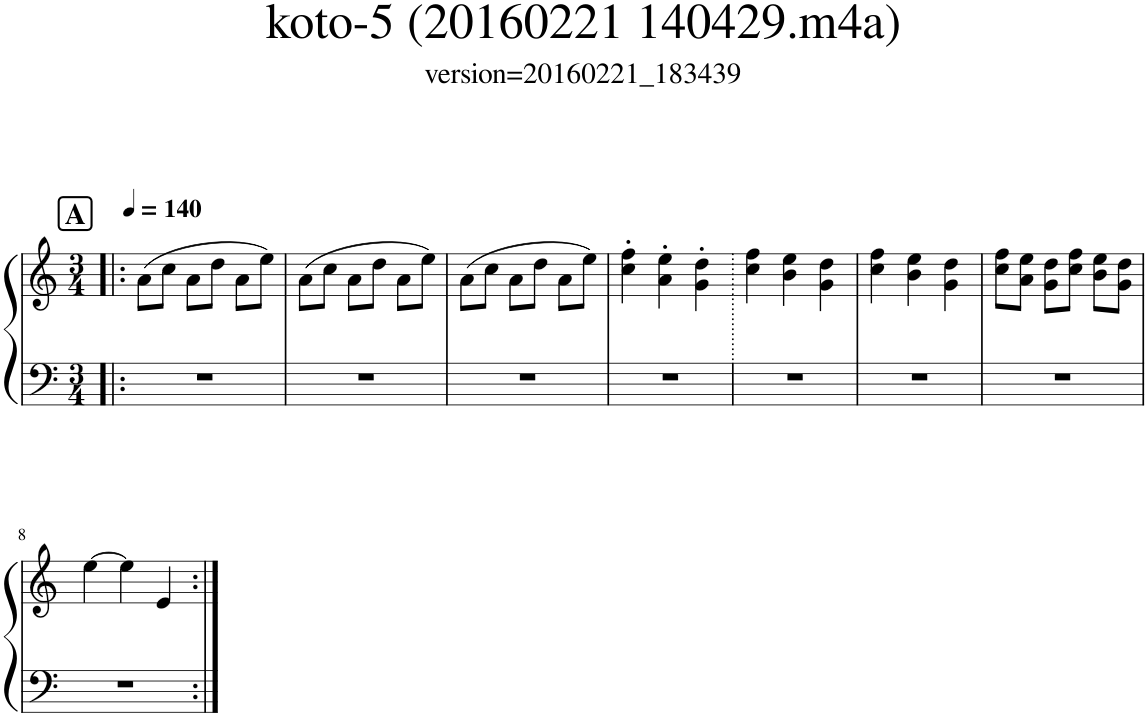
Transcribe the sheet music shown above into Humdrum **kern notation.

**kern	**kern
*part1	*part1
*staff2	*staff1
*I"ハープ	*
*clefF4	*clefG2
*k[]	*k[]
*M3/4	*M3/4
*MM140	*MM140
!!LO:REH:place=s1:a:B:cj:fs=14:t=A
=1!|:	=1!|:
2.r	(8a\L
.	8cc\J
.	8a\L
.	8dd\J
.	8a\L
.	8ee\J)
=2	=2
2.r	(8a\L
.	8cc\J
.	8a\L
.	8dd\J
.	8a\L
.	8ee\J)
=3	=3
2.r	(8a\L
.	8cc\J
.	8a\L
.	8dd\J
.	8a\L
.	8ee\J)
=4	=4
2.r	4cc\' 4ff\'
.	4a\' 4ee\'
.	4g\' 4dd\'
=5.	=5.
2.r	4cc\ 4ff\
.	4b\ 4ee\
.	4g\ 4dd\
=6	=6
2.r	4cc\ 4ff\
.	4b\ 4ee\
.	4g\ 4dd\
=7	=7
2.r	8cc\ 8ff\L
.	8a\ 8ee\J
.	8g\ 8dd\L
.	8cc\ 8ff\J
.	8b\ 8ee\L
.	8g\ 8dd\J
!!LO:LB:g=z
=8	=8
2.r	[4ee\
.	4ee\]
.	4e/
=:|!	=:|!
*-	*-
